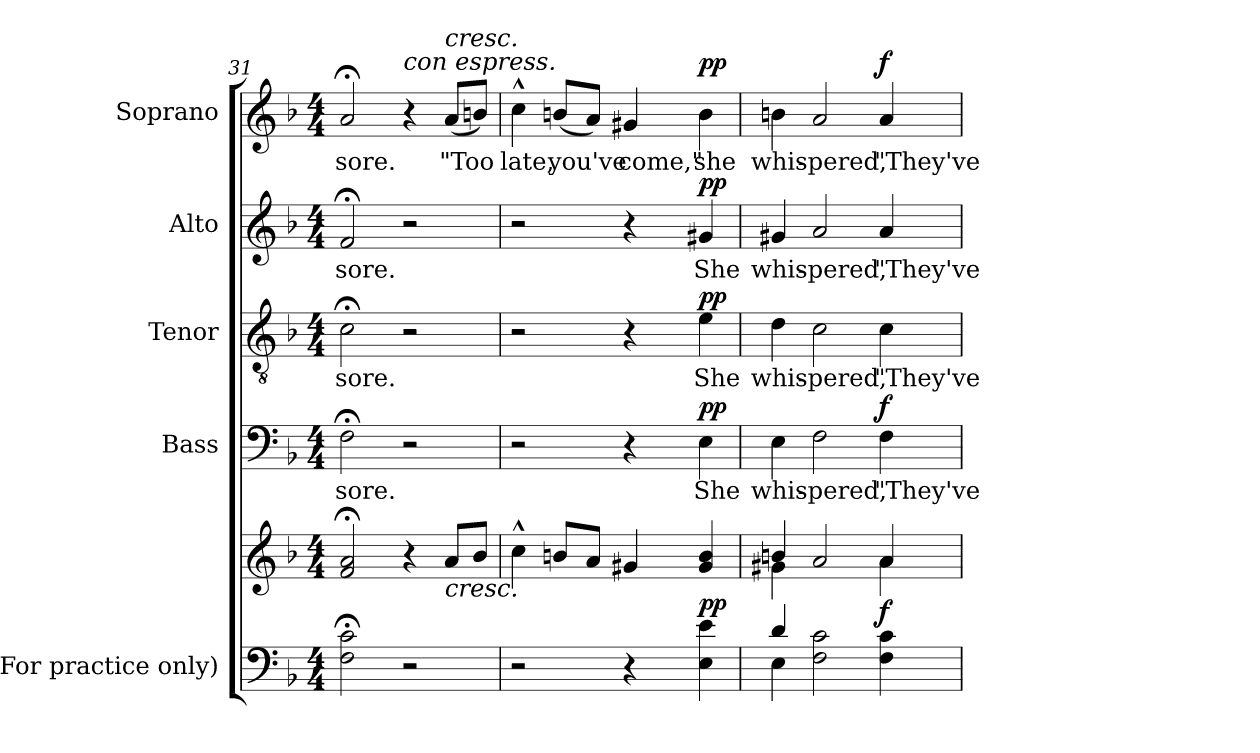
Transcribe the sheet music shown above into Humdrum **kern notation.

**kern	**kern	**dynam	**kern	**text	**dynam	**kern	**text	**dynam	**kern	**text	**dynam	**kern	**text	**dynam
*part5	*part5	*part5	*part4	*part4	*part4	*part3	*part3	*part3	*part2	*part2	*part2	*part1	*part1	*part1
*staff6	*staff5	*staff5/6	*staff4	*staff4	*staff4	*staff3	*staff3	*staff3	*staff2	*staff2	*staff2	*staff1	*staff1	*staff1
*I"(For  practice only)	*	*	*I"Bass	*	*	*I"Tenor	*	*	*I"Alto	*	*	*I"Soprano	*	*
*	*	*	*I'B.	*	*	*I'T.	*	*	*I'A.	*	*	*I'S.	*	*
!!LO:PB:g=z
*clefF4	*clefG2	*	*clefF4	*	*	*clefGv2	*	*	*clefG2	*	*	*clefG2	*	*
*	*	*	*	*	*	*ITrd7c12	*	*	*	*	*	*	*	*
*k[b-]	*k[b-]	*	*k[b-]	*	*	*k[b-]	*	*	*k[b-]	*	*	*k[b-]	*	*
*F:	*F:	*	*F:	*	*	*F:	*	*	*F:	*	*	*F:	*	*
*M4/4	*M4/4	*	*M4/4	*	*	*M4/4	*	*	*M4/4	*	*	*M4/4	*	*
=31	=31	=31	=31	=31	=31	=31	=31	=31	=31	=31	=31	=31	=31	=31
!	!	!	!	!LO:LY:b:color=#000000	!	!	!	!	!	!	!	!	!	!
!	!	!	!	!	!	!	!LO:LY:b:color=#000000	!	!	!	!	!	!	!
!	!	!	!	!	!	!	!	!	!	!LO:LY:b:color=#000000	!	!	!	!
!	!	!	!	!	!	!	!	!	!	!	!	!	!LO:LY:b:color=#000000	!
2Fi\; 2ci;	2fi/; 2ai;	.	2F;i\	sore.	.	2C;i\	sore.	.	2f;i/	sore.	.	2a;i/	sore.	.
!	!	!	!	!	!	!	!	!	!	!	!	!LO:TX:a:i:t=con espress.	!	!
2r	4r	.	2r	.	.	2r	.	.	2r	.	.	4r	.	.
!	!	!	!	!	!	!	!	!	!	!	!	!LO:TX:a:i:t=cresc.	!	!
!	!LO:TX:b:i:t=cresc.	!	!	!	!	!	!	!	!	!	!	!	!	!
!	!	!	!	!	!	!	!	!	!	!	!	!	!LO:LY:b:color=#000000	!
.	8ai/L	.	.	.	.	.	.	.	.	.	.	(8ai/L	"Too	.
.	8b-i/J	.	.	.	.	.	.	.	.	.	.	8bni/J)	.	.
=32	=32	=32	=32	=32	=32	=32	=32	=32	=32	=32	=32	=32	=32	=32
!	!	!	!	!	!	!	!	!	!	!	!	!	!LO:LY:b:color=#000000	!
2r	4cc^^i\	.	2r	.	.	2r	.	.	2r	.	.	4cc^^i\	late,	.
!	!	!	!	!	!	!	!	!	!	!	!	!	!LO:LY:b:color=#000000	!
.	8bni/L	.	.	.	.	.	.	.	.	.	.	(8bni/L	you've	.
.	8ai/J	.	.	.	.	.	.	.	.	.	.	8ai/J)	.	.
!	!	!	!	!	!	!	!	!	!	!	!	!	!LO:LY:b:color=#000000	!
4r	4g#Xi/	.	4r	.	.	4r	.	.	4r	.	.	4g#Xi/	come,"	.
!	!	!	!	!LO:LY:b:color=#000000	!	!	!	!	!	!	!	!	!	!
!	!	!	!	!	!	!	!LO:LY:b:color=#000000	!	!	!	!	!	!	!
!	!	!	!	!	!	!	!	!	!	!LO:LY:b:color=#000000	!	!	!	!
!	!	!	!	!	!	!	!	!	!	!	!	!	!LO:LY:b:color=#000000	!
4Ei\ 4ei	4g#i/ 4bi	pp	4Ei\	She	pp	4Ei\	She	pp	4g#Xi/	She	pp	4bi\	she	pp
=33	=33	=33	=33	=33	=33	=33	=33	=33	=33	=33	=33	=33	=33	=33
*^	*^	*	*	*	*	*	*	*	*	*	*	*	*	*
!	!	!	!	!	!	!LO:LY:b:color=#000000	!	!	!	!	!	!	!	!	!	!
!	!	!	!	!	!	!	!	!	!LO:LY:b:color=#000000	!	!	!	!	!	!	!
!	!	!	!	!	!	!	!	!	!	!	!	!LO:LY:b:color=#000000	!	!	!	!
!	!	!	!	!	!	!	!	!	!	!	!	!	!	!	!LO:LY:b:color=#000000	!
4di/	4Ei\	4bni/	4g#Xi\	.	4Ei\	whis-	.	4Di\	whis-	.	4g#Xi/	whis-	.	4bni\	whis-	.
!	!	!	!	!	!	!LO:LY:b:color=#000000	!	!	!	!	!	!	!	!	!	!
!	!	!	!	!	!	!	!	!	!LO:LY:b:color=#000000	!	!	!	!	!	!	!
!	!	!	!	!	!	!	!	!	!	!	!	!LO:LY:b:color=#000000	!	!	!	!
!	!	!	!	!	!	!	!	!	!	!	!	!	!	!	!LO:LY:b:color=#000000	!
2Fi\ 2ci	2.ryy	2ai/	2ryy	.	2Fi\	-pered,	.	2Ci\	-pered,	.	2ai/	-pered,	.	2ai/	-pered,	.
!	!	!	!	!	!	!LO:LY:b:color=#000000	!	!	!	!	!	!	!	!	!	!
!	!	!	!	!	!	!	!	!	!LO:LY:b:color=#000000	!	!	!	!	!	!	!
!	!	!	!	!	!	!	!	!	!	!	!	!LO:LY:b:color=#000000	!	!	!	!
!	!	!	!	!	!	!	!	!	!	!	!	!	!	!	!LO:LY:b:color=#000000	!
4Fi\ 4ci	.	4ai/	4ai\	f	4Fi\	"They've	f	4Ci\	"They've	.	4ai/	"They've	.	4ai/	"They've	f
*v	*v	*	*	*	*	*	*	*	*	*	*	*	*	*	*	*
*	*v	*v	*	*	*	*	*	*	*	*	*	*	*	*	*
=	=	=	=	=	=	=	=	=	=	=	=	=	=	=
*-	*-	*-	*-	*-	*-	*-	*-	*-	*-	*-	*-	*-	*-	*-
